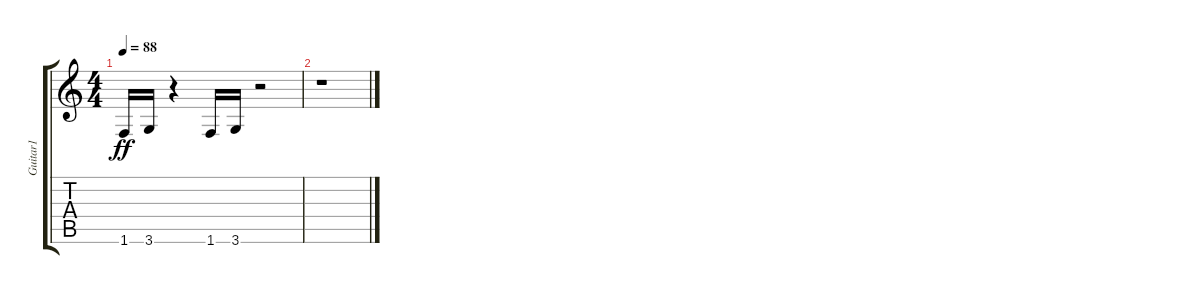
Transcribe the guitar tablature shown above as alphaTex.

\track ("Guitar1" "Guitar1") {instrument overdrivenguitar}
\staff {score tabs}
\tuning (E4 B3 G3 D3 A2 E2) {hide}
\ts (4 4)
\tempo 88
\clef g2
\ks c
1.6.16{dy ff} 3.6.16 r.4 1.6.16 3.6.16 r.2 |
r.1
